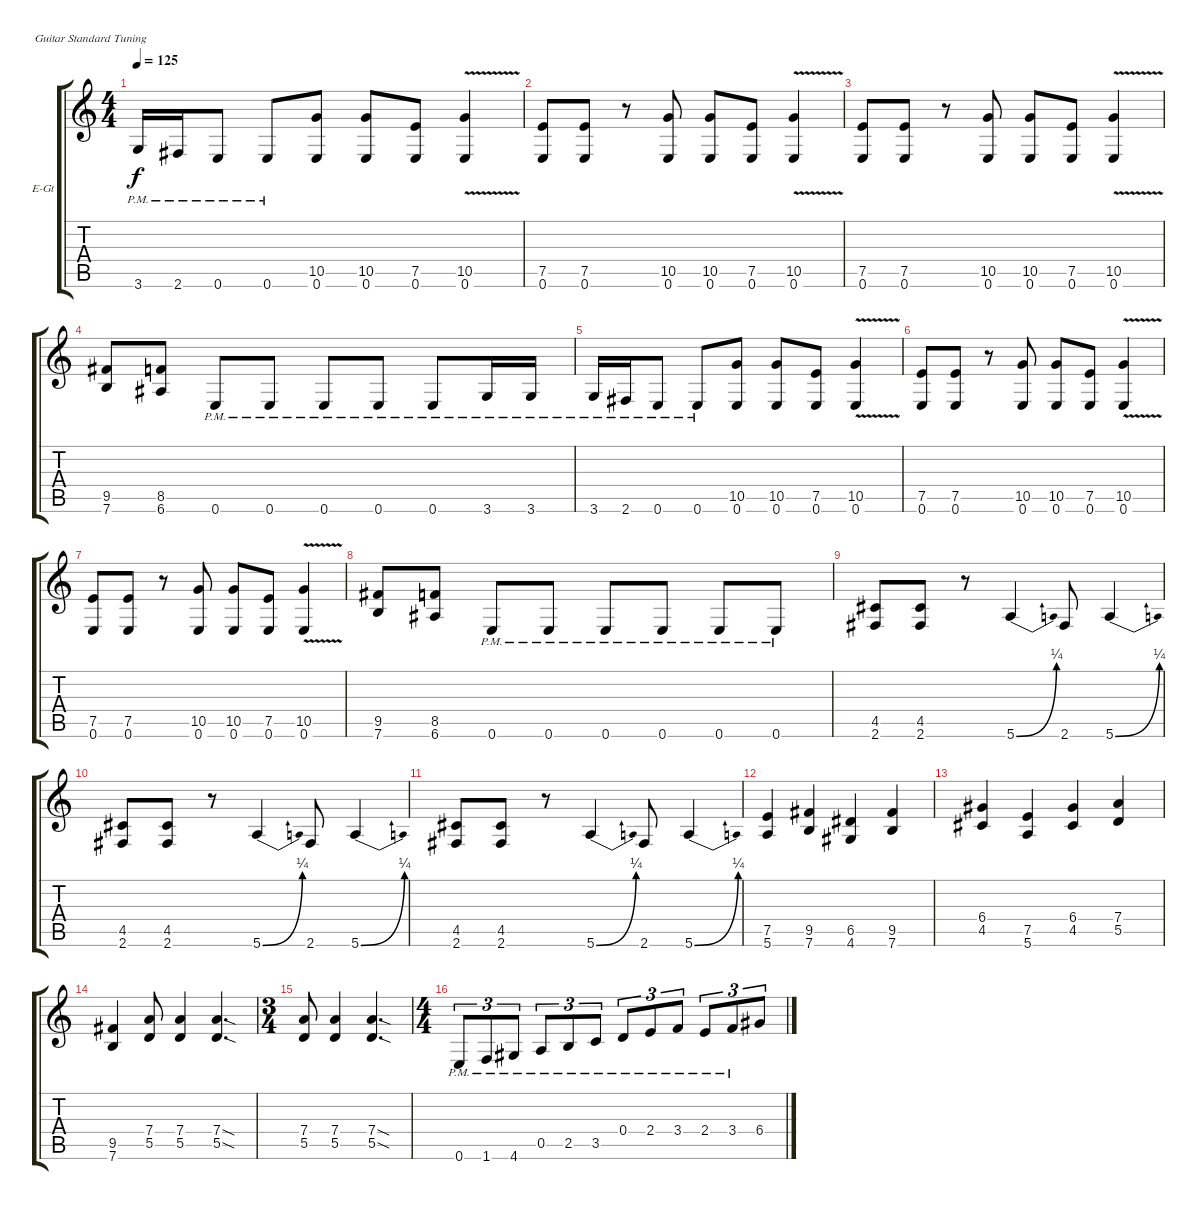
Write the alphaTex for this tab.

\bracketExtendMode groupsimilarinstruments
\firstSystemTrackNameOrientation horizontal
\otherSystemsTrackNameOrientation horizontal
\track ("Kirk" "E-Gt") {instrument overdrivenguitar}
\staff {score tabs}
\tuning (E4 B3 G3 D3 A2 E2)
\ts (4 4)
\tempo 125
\clef g2
\ks c
3.6{pm}.16{dy f} 2.6{pm}.16 0.6{pm}.8 0.6{pm}.8 (10.5 0.6).8 (10.5 0.6).8 (7.5 0.6).8 (10.5{v} 0.6).4 |
(7.5 0.6).8 (7.5 0.6).8 r.8 (10.5 0.6).8 (10.5 0.6).8 (7.5 0.6).8 (10.5{v} 0.6).4 |
(7.5 0.6).8 (7.5 0.6).8 r.8 (10.5 0.6).8 (10.5 0.6).8 (7.5 0.6).8 (10.5{v} 0.6).4 |
(9.5 7.6).8 (8.5 6.6).8 0.6{pm}.8 0.6{pm}.8 0.6{pm}.8 0.6{pm}.8 0.6{pm}.8 3.6{pm}.16 3.6{pm}.16 |
3.6{pm}.16 2.6{pm}.16 0.6{pm}.8 0.6{pm}.8 (10.5 0.6).8 (10.5 0.6).8 (7.5 0.6).8 (10.5{v} 0.6).4 |
(7.5 0.6).8 (7.5 0.6).8 r.8 (10.5 0.6).8 (10.5 0.6).8 (7.5 0.6).8 (10.5{v} 0.6).4 |
(7.5 0.6).8 (7.5 0.6).8 r.8 (10.5 0.6).8 (10.5 0.6).8 (7.5 0.6).8 (10.5{v} 0.6).4 |
(9.5 7.6).8 (8.5 6.6).8 0.6{pm}.8 0.6{pm}.8 0.6{pm}.8 0.6{pm}.8 0.6{pm}.8 0.6{pm}.8 |
(4.5 2.6).8 (4.5 2.6).8 r.8 5.6{be (bend 0 0 60 1)}.4 2.6.8 5.6{be (bend 0 0 60 1)}.4 |
(4.5 2.6).8 (4.5 2.6).8 r.8 5.6{be (bend 0 0 60 1)}.4 2.6.8 5.6{be (bend 0 0 60 1)}.4 |
(4.5 2.6).8 (4.5 2.6).8 r.8 5.6{be (bend 0 0 60 1)}.4 2.6.8 5.6{be (bend 0 0 60 1)}.4 |
(7.5 5.6).4 (9.5 7.6).4 (6.5 4.6).4 (9.5 7.6).4 |
(6.4 4.5).4 (7.5 5.6).4 (6.4 4.5).4 (7.4 5.5).4 |
(9.5 7.6).4 (7.4 5.5).8 (7.4 5.5).4 (7.4{sod} 5.5{sod}).4{d} |
\ts (3 4)
(7.4 5.5).8 (7.4 5.5).4 (7.4{sod} 5.5{sod}).4{d} |
\ts (4 4)
0.6{pm}.8{tu (3 2)} 1.6{pm}.8{tu (3 2)} 4.6{pm}.8{tu (3 2)} 0.5{pm}.8{tu (3 2)} 2.5{pm}.8{tu (3 2)} 3.5{pm}.8{tu (3 2)} 0.4{pm}.8{tu (3 2)} 2.4{pm}.8{tu (3 2)} 3.4{pm}.8{tu (3 2)} 2.4{pm}.8{tu (3 2)} 3.4{pm}.8{tu (3 2)} 6.4.8{tu (3 2)}
